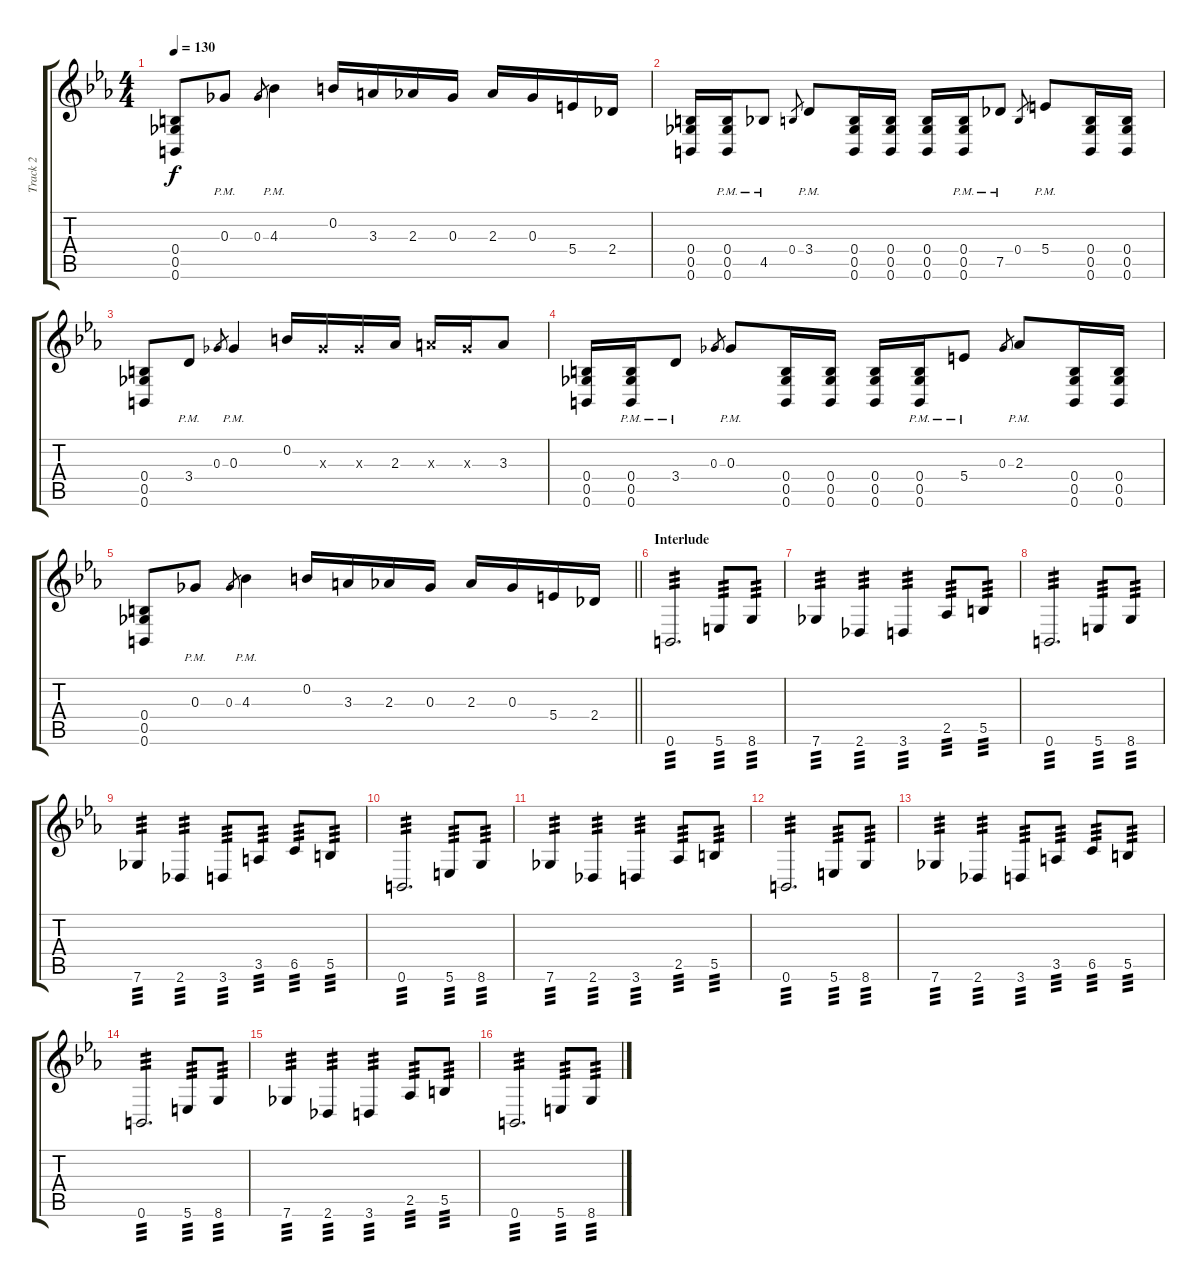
\track ("Track 2" "Track 2") {instrument distortionguitar}
\staff {score tabs}
\tuning (E4 B3 Gb3 B2 Gb2 B1) {hide}
\ts (4 4)
\tempo 130
\clef g2
\ks eb
(0.4 0.5 0.6).8{dy f} 0.3{pm}.8 0.3.8{gr} 4.3{pm}.4 0.2.16 3.3.16 2.3.16 0.3.16 2.3.16 0.3.16 5.4.16 2.4.16 |
(0.4 0.5 0.6).16 (0.4{pm} 0.5{pm} 0.6{pm}).16 4.5{pm}.8 0.4.8{gr} 3.4{pm}.8 (0.4 0.5 0.6).16 (0.4 0.5 0.6).16 (0.4 0.5 0.6).16 (0.4{pm} 0.5{pm} 0.6{pm}).16 7.5{pm}.8 0.4.8{gr} 5.4{pm}.8 (0.4 0.5 0.6).16 (0.4 0.5 0.6).16 |
(0.4 0.5 0.6).8 3.4{pm}.8 0.3.8{gr} 0.3{pm}.4 0.2.16 0.3{x}.16 0.3{x}.16 2.3.16 3.3{x}.16 0.3{x}.16 3.3.8 |
(0.4 0.5 0.6).16 (0.4{pm} 0.5{pm} 0.6{pm}).16 3.4{pm}.8 0.3.8{gr} 0.3{pm}.8 (0.4 0.5 0.6).16 (0.4 0.5 0.6).16 (0.4 0.5 0.6).16 (0.4{pm} 0.5{pm} 0.6{pm}).16 5.4{pm}.8 0.3.8{gr} 2.3{pm}.8 (0.4 0.5 0.6).16 (0.4 0.5 0.6).16 |
\barLineRight lightlight
(0.4 0.5 0.6).8 0.3{pm}.8 0.3.8{gr} 4.3{pm}.4 0.2.16 3.3.16 2.3.16 0.3.16 2.3.16 0.3.16 5.4.16 2.4.16 |
\section ("" "Interlude")
0.6.2{d tp 3} 5.6.8{tp 3} 8.6.8{tp 3} |
\ks cminor
7.6.4{tp 3} 2.6.4{tp 3} 3.6.4{tp 3} 2.5.8{tp 3} 5.5.8{tp 3} |
\ks eb
0.6.2{d tp 3} 5.6.8{tp 3} 8.6.8{tp 3} |
\ks cminor
7.6.4{tp 3} 2.6.4{tp 3} 3.6.8{tp 3} 3.5.8{tp 3} 6.5.8{tp 3} 5.5.8{tp 3} |
\ks eb
0.6.2{d tp 3} 5.6.8{tp 3} 8.6.8{tp 3} |
\ks cminor
7.6.4{tp 3} 2.6.4{tp 3} 3.6.4{tp 3} 2.5.8{tp 3} 5.5.8{tp 3} |
\ks eb
0.6.2{d tp 3} 5.6.8{tp 3} 8.6.8{tp 3} |
\ks cminor
7.6.4{tp 3} 2.6.4{tp 3} 3.6.8{tp 3} 3.5.8{tp 3} 6.5.8{tp 3} 5.5.8{tp 3} |
\ks eb
0.6.2{d tp 3} 5.6.8{tp 3} 8.6.8{tp 3} |
\ks cminor
7.6.4{tp 3} 2.6.4{tp 3} 3.6.4{tp 3} 2.5.8{tp 3} 5.5.8{tp 3} |
\ks eb
0.6.2{d tp 3} 5.6.8{tp 3} 8.6.8{tp 3}
